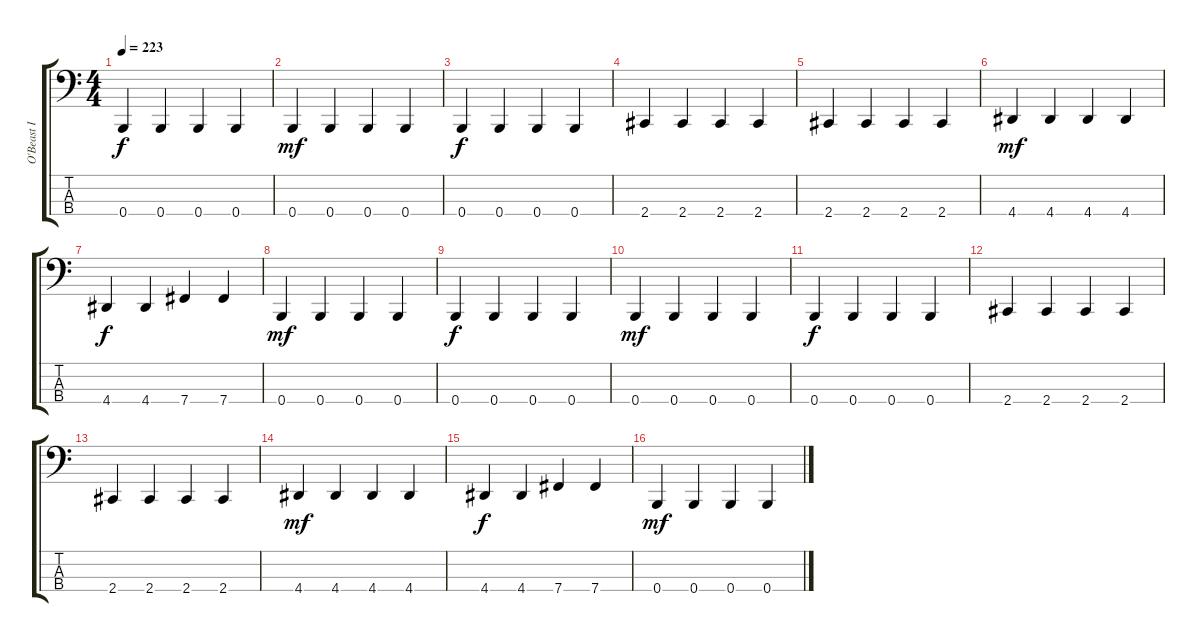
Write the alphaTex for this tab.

\track ("O'Beast I" "O'Beast I") {instrument electricbasspick}
\staff {score tabs}
\tuning (E2 B1 Gb1 B0) {hide}
\ts (4 4)
\tempo 223
\clef f4
\ks c
0.4.4{dy f} 0.4.4 0.4.4 0.4.4 |
0.4.4{dy mf} 0.4.4 0.4.4 0.4.4 |
0.4.4{dy f} 0.4.4 0.4.4 0.4.4 |
2.4.4 2.4.4 2.4.4 2.4.4 |
2.4.4 2.4.4 2.4.4 2.4.4 |
4.4.4{dy mf} 4.4.4 4.4.4 4.4.4 |
4.4.4{dy f} 4.4.4 7.4.4 7.4.4 |
0.4.4{dy mf} 0.4.4 0.4.4 0.4.4 |
0.4.4{dy f} 0.4.4 0.4.4 0.4.4 |
0.4.4{dy mf} 0.4.4 0.4.4 0.4.4 |
0.4.4{dy f} 0.4.4 0.4.4 0.4.4 |
2.4.4 2.4.4 2.4.4 2.4.4 |
2.4.4 2.4.4 2.4.4 2.4.4 |
4.4.4{dy mf} 4.4.4 4.4.4 4.4.4 |
4.4.4{dy f} 4.4.4 7.4.4 7.4.4 |
0.4.4{dy mf} 0.4.4 0.4.4 0.4.4
